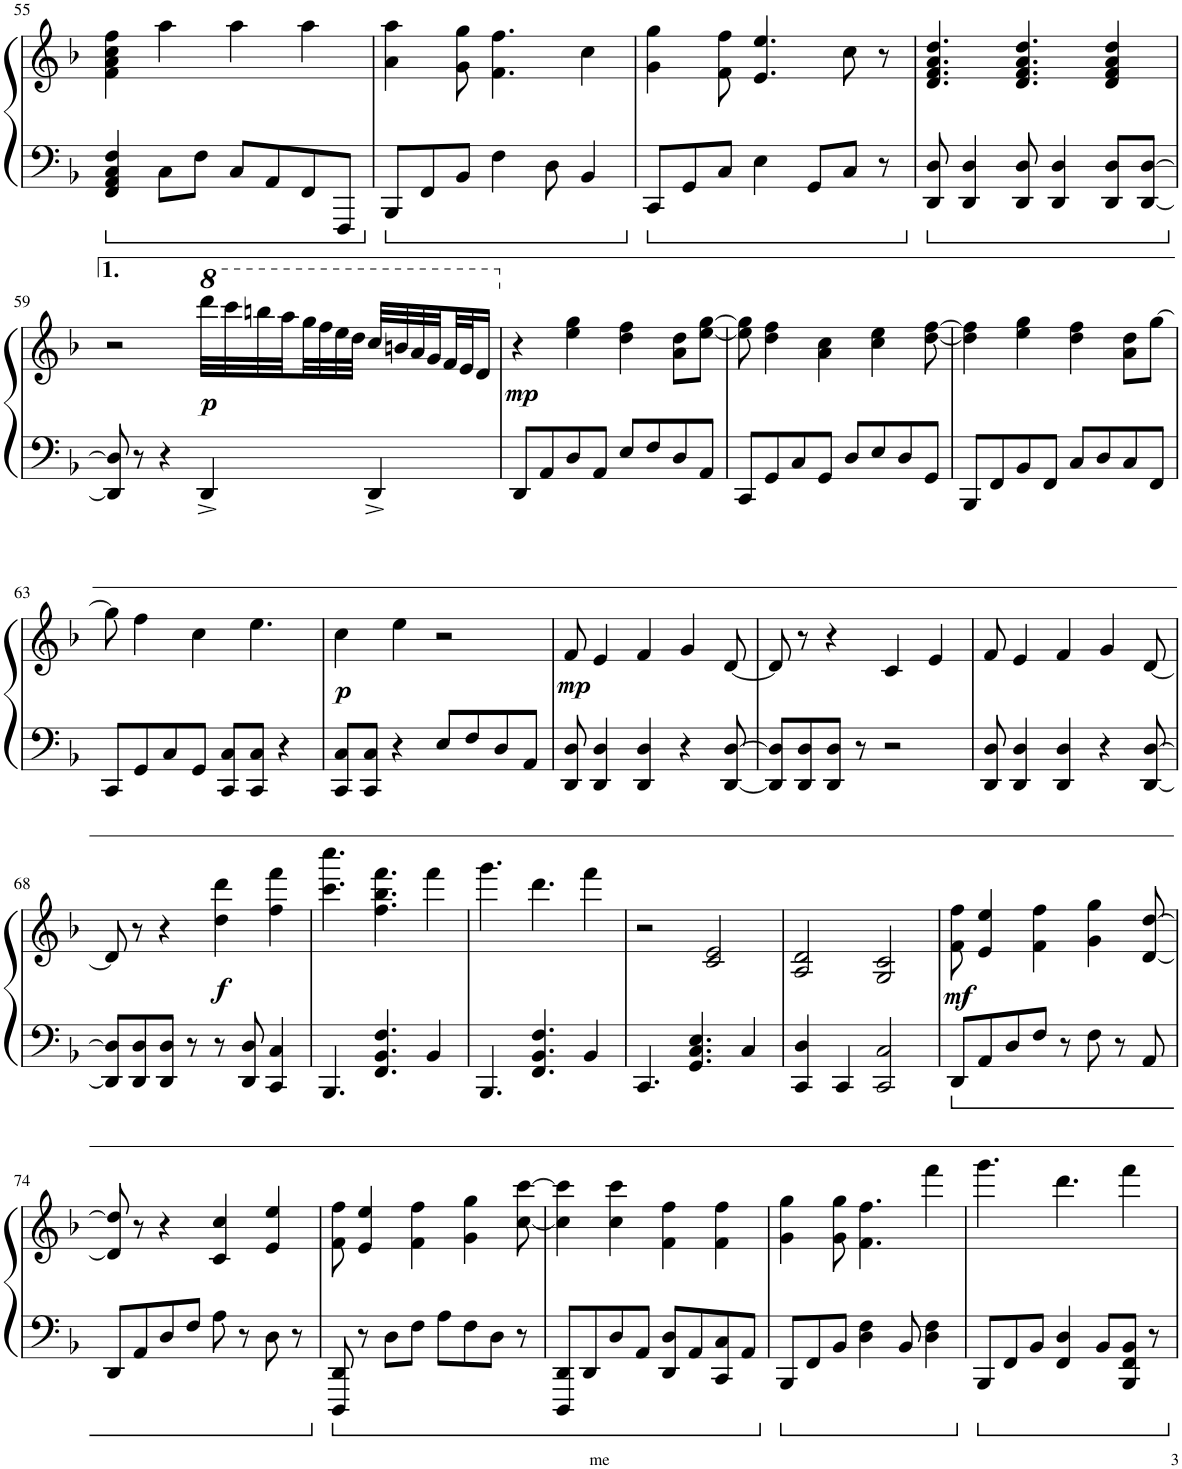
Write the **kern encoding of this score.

**kern	**kern	**dynam
*part1	*part1	*part1
*staff2	*staff1	*staff1/2
*I"Grand Piano	*	*
*I'Pno.	*	*
!!LO:PB:g=z
*clefF4	*clefG2	*
*k[b-]	*k[b-]	*
*M4/4	*M4/4	*
=55	=55	=55
4FF/ 4AA/ 4C/ 4F/	4f\ 4a\ 4cc\ 4ff\	.
8C\L	4aa\	.
8F\J	.	.
8C/L	4aa\	.
8AA/	.	.
8FF/	4aa\	.
8FFF/J	.	.
=56	=56	=56
8BBB-/L	4a\ 4aa\	.
8FF/	.	.
8BB-/J	8g\ 8gg\	.
4F\	4.f\ 4.ff\	.
8D\	.	.
4BB-/	4cc\	.
=57	=57	=57
8CC/L	4g\ 4gg\	.
8GG/	.	.
8C/J	8f\ 8ff\	.
4E\	4.e/ 4.ee/	.
8GG/L	.	.
8C/J	8cc\	.
8r	8r	.
=58	=58	=58
8DD/ 8D/	4.d/ 4.f/ 4.a/ 4.dd/	.
4DD/ 4D/	.	.
8DD/ 8D/	4.d/ 4.f/ 4.a/ 4.dd/	.
4DD/ 4D/	.	.
8DD/ 8D/L	4d/ 4f/ 4a/ 4dd/	.
[8DD/ [8D/J	.	.
!!LO:LB:g=z
=59	=59	=59
8DD/] 8D/]	2r	.
8r	.	.
4r	.	.
*	*8va	*
!	!	!LO:DY:b
4DD^/	32dddd\LLL	p
.	32cccc\	.
.	32bbbn\	.
.	32aaa\	.
.	32ggg\	.
.	32fff\	.
.	32eee\	.
.	32ddd\JJJ	.
4DD^/	32ccc/LLL	.
.	32bbn/	.
.	32aa/	.
.	32gg/	.
.	32ff/	.
.	32ee/J	.
.	16dd/JJ	.
=60	=60	=60
*	*X8va	*
!	!	!LO:DY:b
8DD/L	4r	mp
8AA/	.	.
8D/	4ee\ 4gg\	.
8AA/J	.	.
8E/L	4dd\ 4ff\	.
8F/	.	.
8D/	8a\ 8dd\L	.
8AA/J	[8ee\ [8gg\J	.
=61	=61	=61
8CC/L	8ee\] 8gg\]	.
8GG/	4dd\ 4ff\	.
8C/	.	.
8GG/J	4a\ 4cc\	.
8D/L	.	.
8E/	4cc\ 4ee\	.
8D/	.	.
8GG/J	[8dd\ [8ff\	.
=62	=62	=62
8BBB-/L	4dd\] 4ff\]	.
8FF/	.	.
8BB-/	4ee\ 4gg\	.
8FF/J	.	.
8C/L	4dd\ 4ff\	.
8D/	.	.
8C/	8a\ 8dd\L	.
8FF/J	[8gg\J	.
!!LO:LB:g=z
=63	=63	=63
8CC/L	8gg\]	.
8GG/	4ff\	.
8C/	.	.
8GG/J	4cc\	.
8CC/ 8C/L	.	.
8CC/ 8C/J	4.ee\	.
4r	.	.
=64	=64	=64
!	!	!LO:DY:b
8CC/ 8C/L	4cc\	p
8CC/ 8C/J	.	.
4r	4ee\	.
8E/L	2r	.
8F/	.	.
8D/	.	.
8AA/J	.	.
=65	=65	=65
!	!	!LO:DY:b
8DD/ 8D/	8f/	mp
4DD/ 4D/	4e/	.
4DD/ 4D/	4f/	.
4r	4g/	.
[8DD/ [8D/	[8d/	.
=66	=66	=66
8DD/] 8D/]L	8d/]	.
8DD/ 8D/	8r	.
8DD/ 8D/J	4r	.
8r	.	.
2r	4c/	.
.	4e/	.
=67	=67	=67
8DD/ 8D/	8f/	.
4DD/ 4D/	4e/	.
4DD/ 4D/	4f/	.
4r	4g/	.
[8DD/ [8D/	[8d/	.
!!LO:LB:g=z
=68	=68	=68
8DD/] 8D/]L	8d/]	.
8DD/ 8D/	8r	.
8DD/ 8D/J	4r	.
8r	.	.
!	!	!LO:DY:b
8r	4dd\ 4ddd\	f
8DD/ 8D/	.	.
4CC/ 4C/	4ff\ 4fff\	.
=69	=69	=69
4.BBB-/	4.ccc\ 4.cccc\	.
4.FF/ 4.BB-/ 4.F/	4.ff\ 4.bb-\ 4.fff\	.
4BB-/	4fff\	.
=70	=70	=70
4.BBB-/	4.ggg\	.
4.FF/ 4.BB-/ 4.F/	4.ddd\	.
4BB-/	4fff\	.
=71	=71	=71
4.CC/	2r	.
4.GG/ 4.C/ 4.E/	.	.
.	2c/ 2e/	.
4C/	.	.
=72	=72	=72
4CC/ 4D/	2A/ 2d/	.
4CC/	.	.
2CC/ 2C/	2G/ 2c/	.
=73	=73	=73
!	!	!LO:DY:b
8DD/L	8f\ 8ff\	mf
8AA/	4e/ 4ee/	.
8D/	.	.
8F/J	4f\ 4ff\	.
8r	.	.
8F\	4g\ 4gg\	.
8r	.	.
8AA/	[8d/ [8dd/	.
!!LO:LB:g=z
=74	=74	=74
8DD/L	8d/] 8dd/]	.
8AA/	8r	.
8D/	4r	.
8F/J	.	.
8A\	4c/ 4cc/	.
8r	.	.
8D\	4e/ 4ee/	.
8r	.	.
=75	=75	=75
8DDD/ 8DD/	8f\ 8ff\	.
8r	4e/ 4ee/	.
8D\L	.	.
8F\J	4f\ 4ff\	.
8A\L	.	.
8F\	4g\ 4gg\	.
8D\J	.	.
8r	[8cc\ [8ccc\	.
=76	=76	=76
8DDD/ 8DD/L	4cc\] 4ccc\]	.
8DD/	.	.
8D/	4cc\ 4ccc\	.
8AA/J	.	.
8DD/ 8D/L	4f\ 4ff\	.
8AA/	.	.
8CC/ 8C/	4f\ 4ff\	.
8AA/J	.	.
=77	=77	=77
8BBB-/L	4g\ 4gg\	.
8FF/	.	.
8BB-/J	8g\ 8gg\	.
4D\ 4F\	4.f\ 4.ff\	.
8BB-/	.	.
4D\ 4F\	4fff\	.
=78	=78	=78
8BBB-/L	4.ggg\	.
8FF/	.	.
8BB-/J	.	.
4FF/ 4D/	4.ddd\	.
8BB-/L	.	.
8BBB-/ 8FF/ 8BB-/J	4fff\	.
8r	.	.
=	=	=
*-	*-	*-
